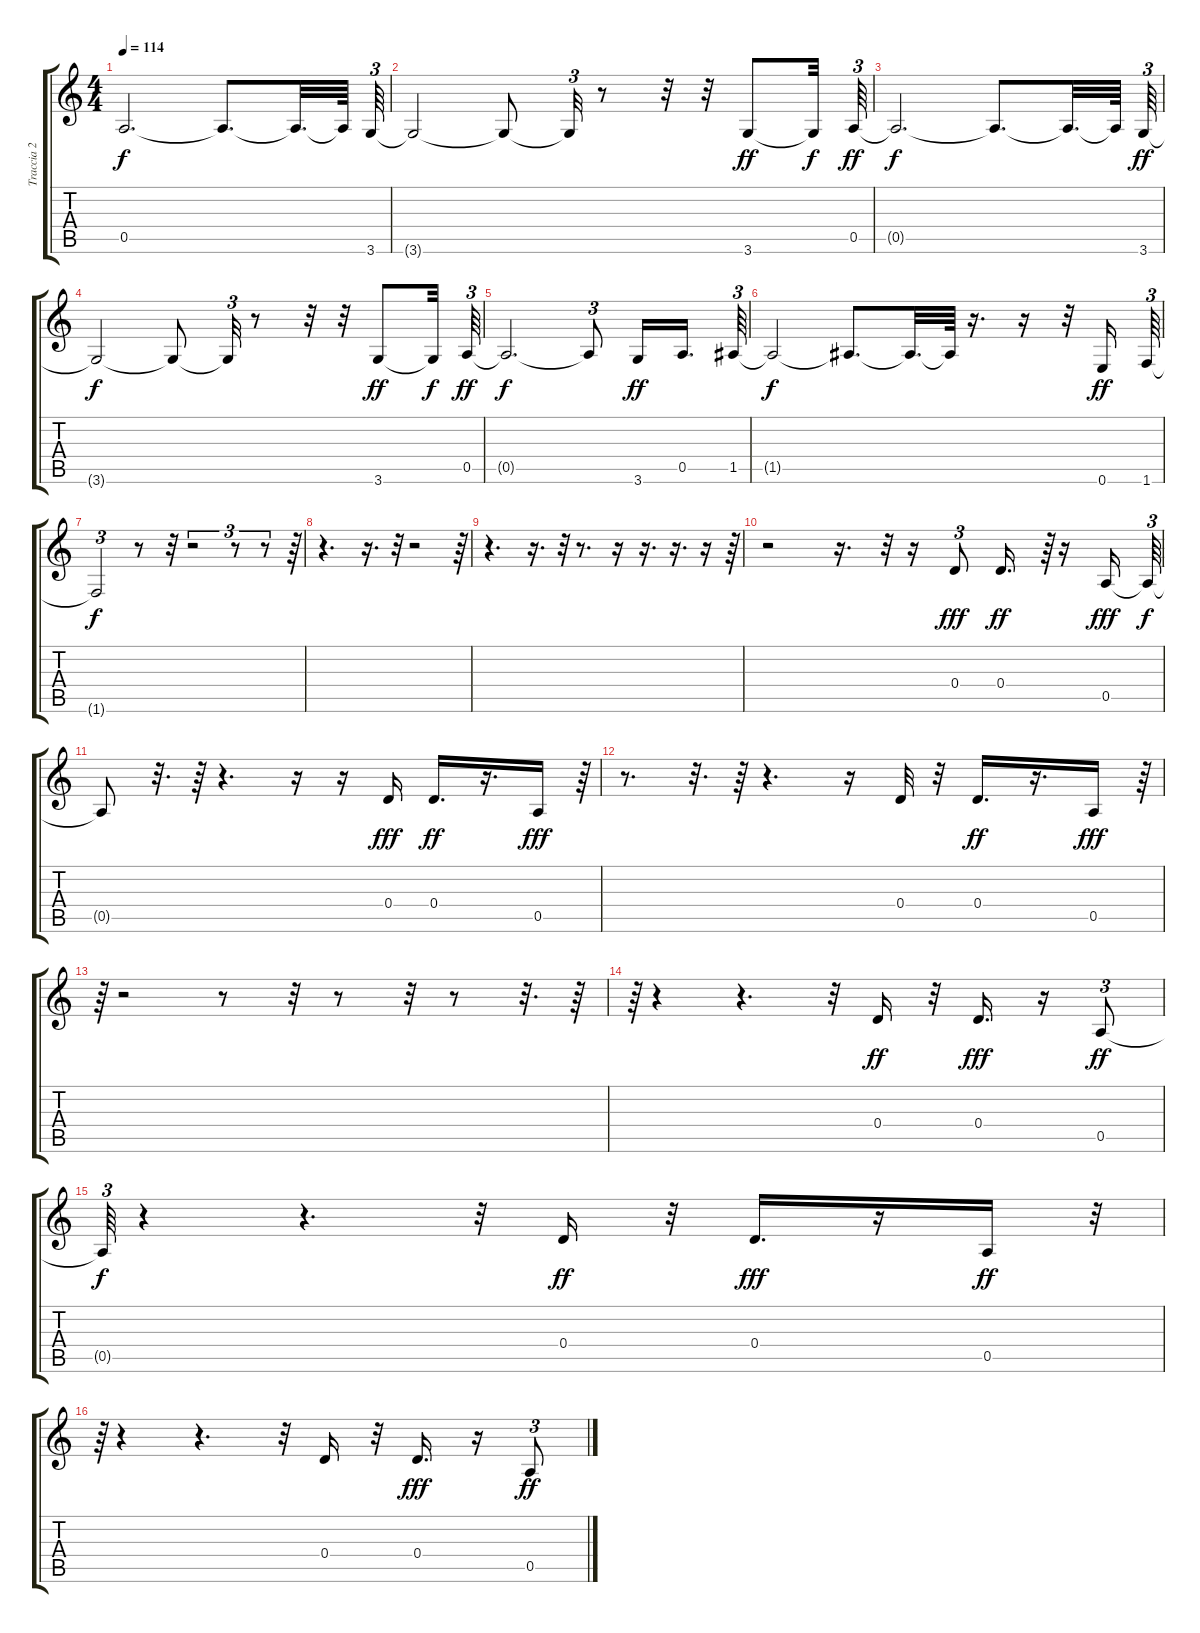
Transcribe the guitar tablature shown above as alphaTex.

\track ("Traccia 2" "Traccia 2") {instrument fretlessbass}
\staff {score tabs}
\tuning (E4 B3 G3 D3 A2 E2) {hide}
\ts (4 4)
\tempo 114
\clef g2
\ks c
0.5{t}.2{d dy f} 0.5{t}.8{d} 0.5{t}.32{d} 0.5{t}.64 3.6.64{tu (3 2)} |
3.6{t}.2 3.6{t}.8 3.6{t}.32{tu (3 2)} r.8 r.32 r.32 3.6.8{dy ff} 3.6{t}.32{dy f} 0.5.64{tu (3 2) dy ff} |
0.5{t}.2{d dy f} 0.5{t}.8{d} 0.5{t}.32{d} 0.5{t}.64 3.6.64{tu (3 2) dy ff} |
3.6{t}.2{dy f} 3.6{t}.8 3.6{t}.32{tu (3 2)} r.8 r.32 r.32 3.6.8{dy ff} 3.6{t}.32{dy f} 0.5.64{tu (3 2) dy ff} |
0.5{t}.2{d dy f} 0.5{t}.8{tu (3 2)} 3.6.16{dy ff} 0.5.16{d} 1.5.64{tu (3 2)} |
1.5{t}.2{dy f} 1.5{t}.8{d} 1.5{t}.32{d} 1.5{t}.64 r.16{d} r.16 r.32 0.6.16{dy ff} 1.6.64{tu (3 2)} |
1.6{t}.2{tu (3 2) dy f} r.8 r.32 r.2{tu (3 2)} r.8{tu (3 2)} r.8{tu (3 2)} r.64{tu (3 2)} |
r.4{d} r.16{d} r.32{tu (3 2)} r.2 r.64{tu (3 2)} |
r.4{d} r.16{d} r.32{tu (3 2)} r.8{d} r.16 r.16{d} r.16{d} r.16 r.64{tu (3 2)} |
r.2 r.16{d} r.32{tu (3 2)} r.16 0.4.8{tu (3 2) dy fff} 0.4.16{d dy ff} r.64{tu (3 2)} r.16 0.5.16{dy fff} 0.5{t}.64{tu (3 2) dy f} |
0.5{t}.8 r.32{d} r.64 r.4{d} r.16 r.16 0.4.16{dy fff} 0.4.16{d dy ff} r.16{d} 0.5.16{dy fff} r.64{tu (3 2)} |
r.8{d} r.32{d} r.64 r.4{d} r.16 0.4.32 r.32 0.4.16{d dy ff} r.16{d} 0.5.16{dy fff} r.64{tu (3 2)} |
r.64{tu (3 2)} r.2 r.8 r.32 r.8 r.32 r.8 r.32{d} r.64 |
r.64{tu (3 2)} r.4 r.4{d} r.32 0.4.16{dy ff} r.32 0.4.16{d dy fff} r.16 0.5.8{tu (3 2) dy ff} |
0.5{t}.64{tu (3 2) dy f} r.4 r.4{d} r.32 0.4.16{dy ff} r.32 0.4.16{d dy fff} r.16 0.5.16{dy ff} r.32{tu (3 2)} |
r.64{tu (3 2)} r.4 r.4{d} r.32 0.4.16 r.32 0.4.16{d dy fff} r.16 0.5.8{tu (3 2) dy ff}
